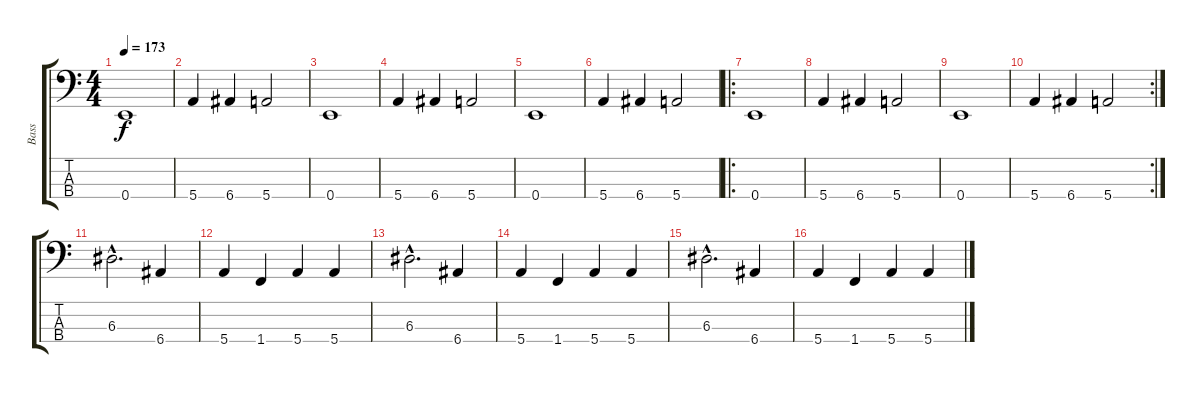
\track ("Bass" "Bass") {instrument electricbassfinger}
\staff {score tabs}
\tuning (G2 D2 A1 E1) {hide}
\ts (4 4)
\tempo 173
\clef f4
\ks c
0.4.1{dy f} |
5.4.4 6.4.4 5.4.2 |
0.4.1 |
5.4.4 6.4.4 5.4.2 |
0.4.1 |
5.4.4 6.4.4 5.4.2 |
\ro
0.4.1 |
5.4.4 6.4.4 5.4.2 |
0.4.1 |
\rc 2
5.4.4 6.4.4 5.4.2 |
6.3{hac}.2{d} 6.4.4 |
5.4.4 1.4.4 5.4.4 5.4.4 |
6.3{hac}.2{d} 6.4.4 |
5.4.4 1.4.4 5.4.4 5.4.4 |
6.3{hac}.2{d} 6.4.4 |
5.4.4 1.4.4 5.4.4 5.4.4
